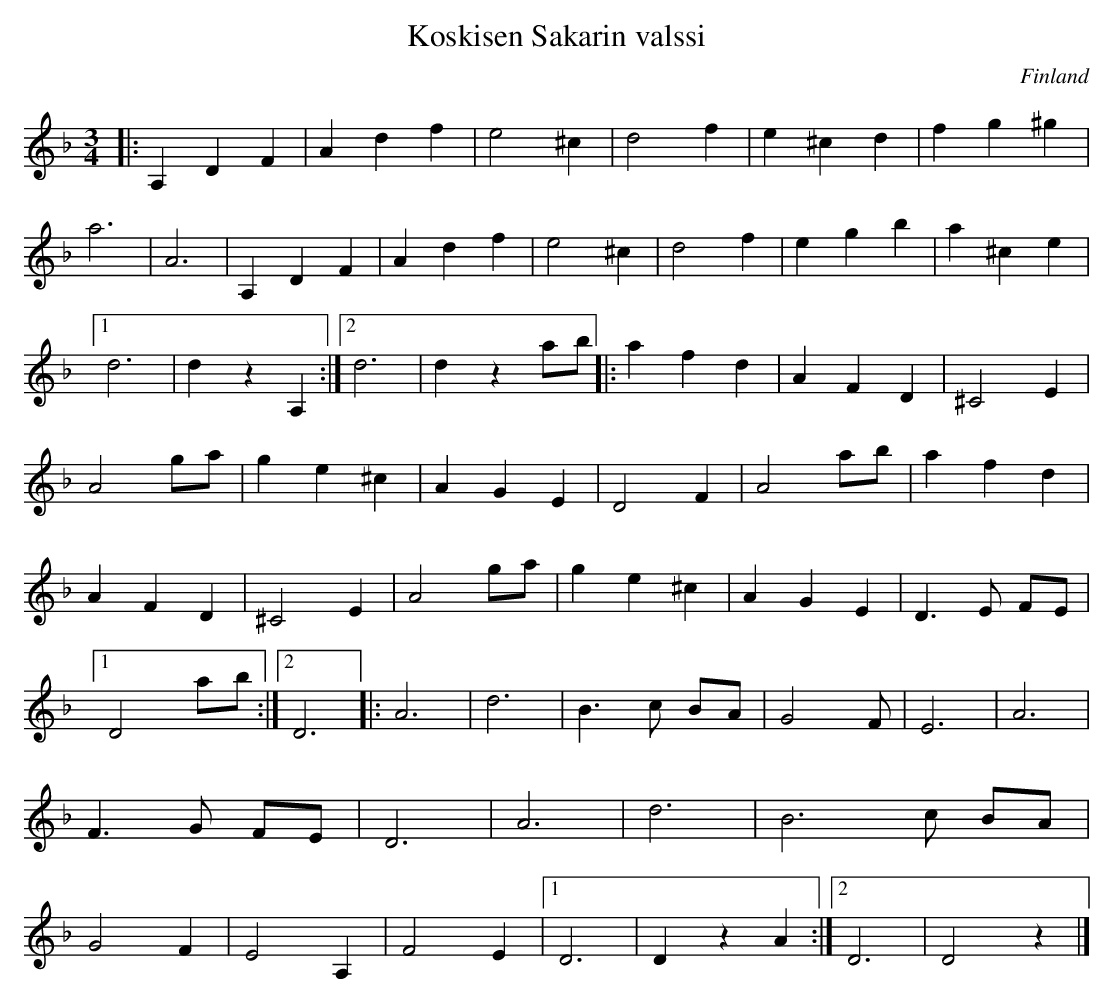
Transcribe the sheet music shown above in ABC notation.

X:1
T:Koskisen Sakarin valssi
O:Finland
M:3/4
L:1/8
K:Dm
|: A,2 D2 F2 | A2 d2 f2 | e4 ^c2 | d4 f2 | e2 ^c2 d2 | f2 g2 ^g2 | a6 | A6 | A,2 D2 F2 | A2 d2 f2 | e4 ^c2 | d4 f2 | e2 g2 b2 | a2 ^c2 e2 |1 d6 | d2 z2 A,2 :|2 d6 | d2 z2 ab |: a2 f2 d2 | A2 F2 D2 | ^C4 E2 | A4 ga | g2 e2 ^c2 | A2 G2 E2 | D4 F2 | A4 ab | a2 f2 d2 | A2 F2 D2 |^C4 E2 | A4 ga | g2 e2 ^c2 | A2 G2 E2 | D3 E FE |1 D4 ab :|2 D6 |: A6 | d6 | B3 c BA | G4 F 2 | E6 | A6 | F3 G FE | D6 | A6 | d6 | B6 c BA | G4 F2 | E4 A,2 | F4 E2 |1 D6 | D2 z2 A2 :|2 D6 | D4 z2 |]
